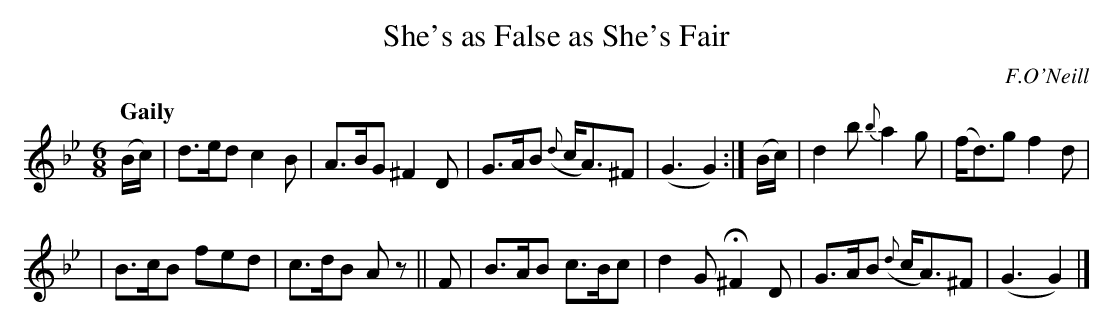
X:1
T: She's as False as She's Fair
O: F.O'Neill
Q: "Gaily"
M: 6/8
L: 1/8
K: Gm
(B/c/) | d>ed c2B | A>BG ^F2D | G>AB ({d}c<A)^F | (G3 G2) :| (B/c/) | d2b {b}a2g | (f<d)g f2d |
| B>cB fed | c>dB Az || F | B>AB c>Bc | d2G H^F2D | G>AB ({d}c<A)^F | (G3 G2) |]
